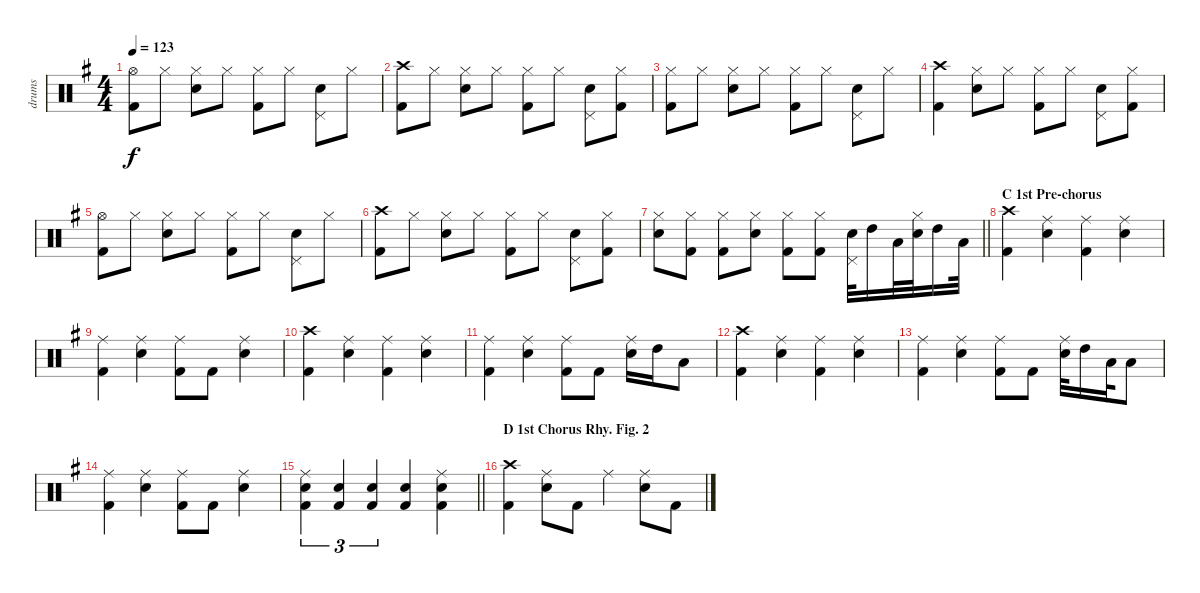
\track ("drums" "drums") {instrument percussion}
\staff {score}
\articulation defaults
\ts (4 4)
\tempo 123
\clef neutral
\ks g
("Hi-Hat (open)" "Kick (hit) 2").8{dy f} "Hi-Hat (closed)".8 ("Snare (hit) 2" "Hi-Hat (closed)").8 "Hi-Hat (closed)".8 ("Hi-Hat (closed)" "Kick (hit) 2").8 "Hi-Hat (closed)".8 ("Snare (hit) 2" "Pedal Hi-Hat (hit)").8 "Hi-Hat (closed)".8 |
("Crash high (hit)" "Kick (hit) 2").8 "Hi-Hat (closed)".8 ("Snare (hit) 2" "Hi-Hat (closed)").8 "Hi-Hat (closed)".8 ("Hi-Hat (closed)" "Kick (hit) 2").8 "Hi-Hat (closed)".8 ("Snare (hit) 2" "Pedal Hi-Hat (hit)").8 ("Hi-Hat (closed)" "Kick (hit) 2").8 |
("Hi-Hat (closed)" "Kick (hit) 2").8 "Hi-Hat (closed)".8 ("Snare (hit) 2" "Hi-Hat (closed)").8 "Hi-Hat (closed)".8 ("Hi-Hat (closed)" "Kick (hit) 2").8 "Hi-Hat (closed)".8 ("Snare (hit) 2" "Pedal Hi-Hat (hit)").8 "Hi-Hat (closed)".8 |
("Crash high (hit)" "Kick (hit) 2").4 ("Snare (hit) 2" "Hi-Hat (closed)").8 "Hi-Hat (closed)".8 ("Hi-Hat (closed)" "Kick (hit) 2").8 "Hi-Hat (closed)".8 ("Snare (hit) 2" "Pedal Hi-Hat (hit)").8 ("Hi-Hat (closed)" "Kick (hit) 2").8 |
("Hi-Hat (open)" "Kick (hit) 2").8 "Hi-Hat (closed)".8 ("Snare (hit) 2" "Hi-Hat (closed)").8 "Hi-Hat (closed)".8 ("Hi-Hat (closed)" "Kick (hit) 2").8 "Hi-Hat (closed)".8 ("Snare (hit) 2" "Pedal Hi-Hat (hit)").8 "Hi-Hat (closed)".8 |
("Crash high (hit)" "Kick (hit) 2").8 "Hi-Hat (closed)".8 ("Snare (hit) 2" "Hi-Hat (closed)").8 "Hi-Hat (closed)".8 ("Hi-Hat (closed)" "Kick (hit) 2").8 "Hi-Hat (closed)".8 ("Snare (hit) 2" "Pedal Hi-Hat (hit)").8 ("Hi-Hat (closed)" "Kick (hit) 2").8 |
\barLineRight lightlight
("Snare (hit) 2" "Hi-Hat (closed)").8 ("Hi-Hat (closed)" "Kick (hit) 2").8 ("Hi-Hat (closed)" "Kick (hit) 2").8 ("Snare (hit) 2" "Hi-Hat (closed)").8 ("Hi-Hat (closed)" "Kick (hit) 2").8 ("Hi-Hat (closed)" "Kick (hit) 2").8 ("Snare (hit) 2" "Pedal Hi-Hat (hit)").32 "High Tom (hit)".16 "Low Tom (hit)".32 ("Snare (hit) 2" "Hi-Hat (closed)").32 "High Tom (hit)".16 "Low Floor Tom (hit)".32 |
\section ("" "C 1st Pre-chorus")
("Crash high (hit)" "Kick (hit) 2").4 ("Ride (middle)" "Snare (hit) 2").4 ("Ride (middle)" "Kick (hit) 2").4 ("Ride (middle)" "Snare (hit) 2").4 |
("Ride (middle)" "Kick (hit) 2").4 ("Ride (middle)" "Snare (hit) 2").4 ("Ride (middle)" "Kick (hit) 2").8 "Kick (hit) 2".8 ("Ride (middle)" "Snare (hit) 2").4 |
("Crash high (hit)" "Kick (hit) 2").4 ("Ride (middle)" "Snare (hit) 2").4 ("Ride (middle)" "Kick (hit) 2").4 ("Ride (middle)" "Snare (hit) 2").4 |
("Ride (middle)" "Kick (hit) 2").4 ("Ride (middle)" "Snare (hit) 2").4 ("Ride (middle)" "Kick (hit) 2").8 "Kick (hit) 2".8 ("Ride (middle)" "Snare (hit) 2").16 "High Tom (hit)".16 "Low Tom (hit)".8 |
("Crash high (hit)" "Kick (hit) 2").4 ("Ride (middle)" "Snare (hit) 2").4 ("Ride (middle)" "Kick (hit) 2").4 ("Ride (middle)" "Snare (hit) 2").4 |
("Ride (middle)" "Kick (hit) 2").4 ("Ride (middle)" "Snare (hit) 2").4 ("Ride (middle)" "Kick (hit) 2").8 "Kick (hit) 2".8 ("Ride (middle)" "Snare (hit) 2").32 "High Tom (hit)".16 "Low Tom (hit)".32 "Low Floor Tom (hit)".8 |
("Ride (middle)" "Kick (hit) 2").4 ("Ride (middle)" "Snare (hit) 2").4 ("Ride (middle)" "Kick (hit) 2").8 "Kick (hit) 2".8 ("Ride (middle)" "Snare (hit) 2").4 |
\barLineRight lightlight
("Ride (middle)" "Snare (hit) 2" "Kick (hit) 2").4{tu (3 2)} ("Snare (hit) 2" "Kick (hit) 2").4{tu (3 2)} ("Snare (hit) 2" "Kick (hit) 2").4{tu (3 2)} ("Snare (hit) 2" "Kick (hit) 2").4 ("Ride (middle)" "Snare (hit) 2" "Kick (hit) 2").4 |
\section ("" "D 1st Chorus Rhy. Fig. 2")
("Crash high (hit)" "Kick (hit) 2").4 ("Ride (middle)" "Snare (hit) 2").8 "Kick (hit) 2".8 "Ride (middle)".4 ("Ride (middle)" "Snare (hit) 2").8 "Kick (hit) 2".8
